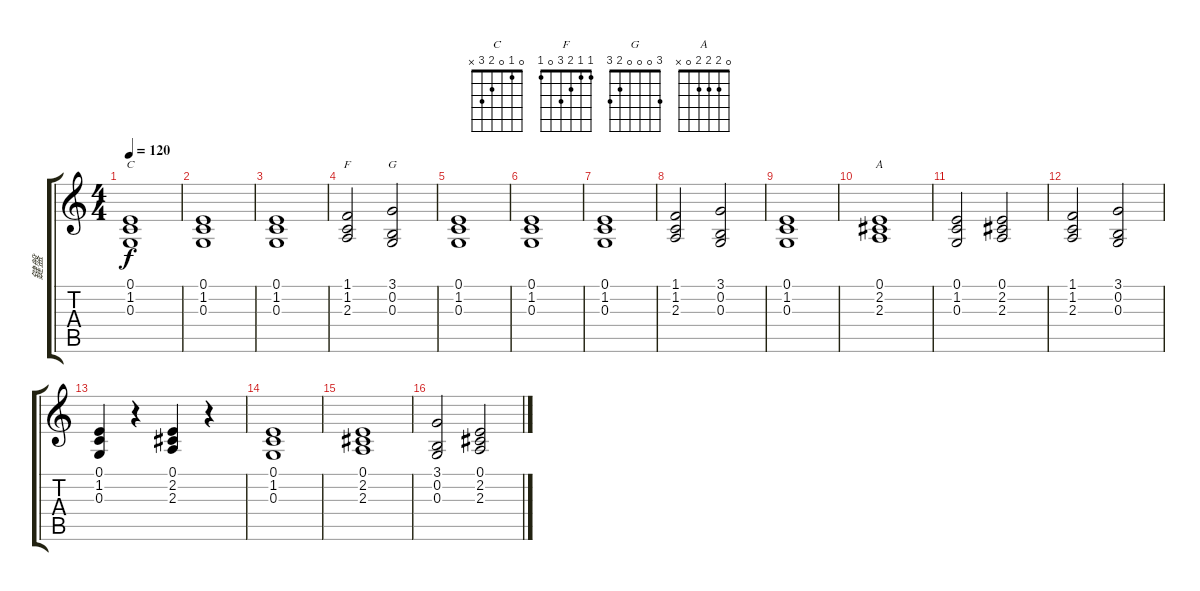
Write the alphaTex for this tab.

\track ("鍵盤" "鍵盤") {instrument stringensemble2}
\staff {score tabs}
\tuning (E4 B3 G3 D3 A2 E2) {hide}
\chord ("C" 0 1 0 2 3 x)
\chord ("F" 1 1 2 3 0 1)
\chord ("G" 3 0 0 0 2 3)
\chord ("A" 0 2 2 2 0 x)
\ts (4 4)
\tempo 120
\clef g2
\ks c
(0.1 1.2 0.3).1{ch "C" dy f} |
(0.1 1.2 0.3).1 |
(0.1 1.2 0.3).1 |
(1.1 1.2 2.3).2{ch "F"} (3.1 0.2 0.3).2{ch "G"} |
(0.1 1.2 0.3).1 |
(0.1 1.2 0.3).1 |
(0.1 1.2 0.3).1 |
(1.1 1.2 2.3).2 (3.1 0.2 0.3).2 |
(0.1 1.2 0.3).1 |
(0.1 2.2 2.3).1{ch "A"} |
(0.1 1.2 0.3).2 (0.1 2.2 2.3).2 |
(1.1 1.2 2.3).2 (3.1 0.2 0.3).2 |
(0.1 1.2 0.3).4 r.4 (0.1 2.2 2.3).4 r.4 |
(0.1 1.2 0.3).1 |
(0.1 2.2 2.3).1 |
(3.1 0.2 0.3).2 (0.1 2.2 2.3).2
